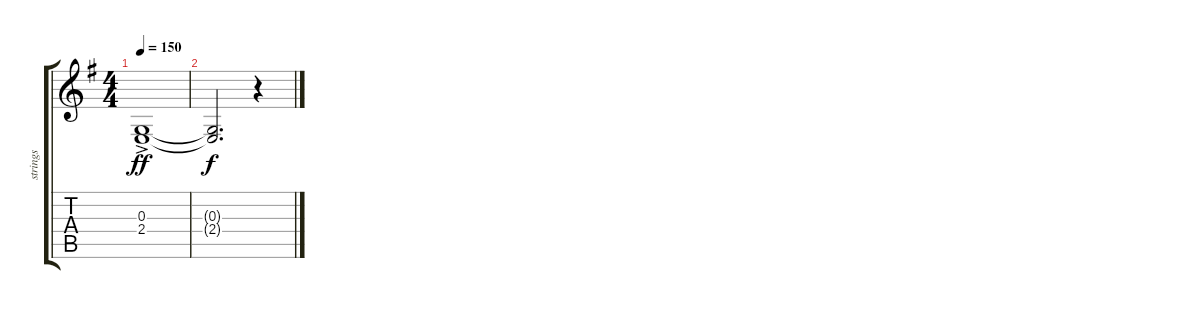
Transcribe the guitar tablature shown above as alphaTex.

\track ("strings" "strings") {instrument stringensemble1}
\staff {score tabs}
\tuning (E4 B3 G3 D3 A2 E2) {hide}
\ts (4 4)
\tempo 150
\clef g2
\ks eminor
(0.3{ac} 2.4{ac}).1{dy ff} |
(0.3{t} 2.4{t}).2{d dy f} r.4
